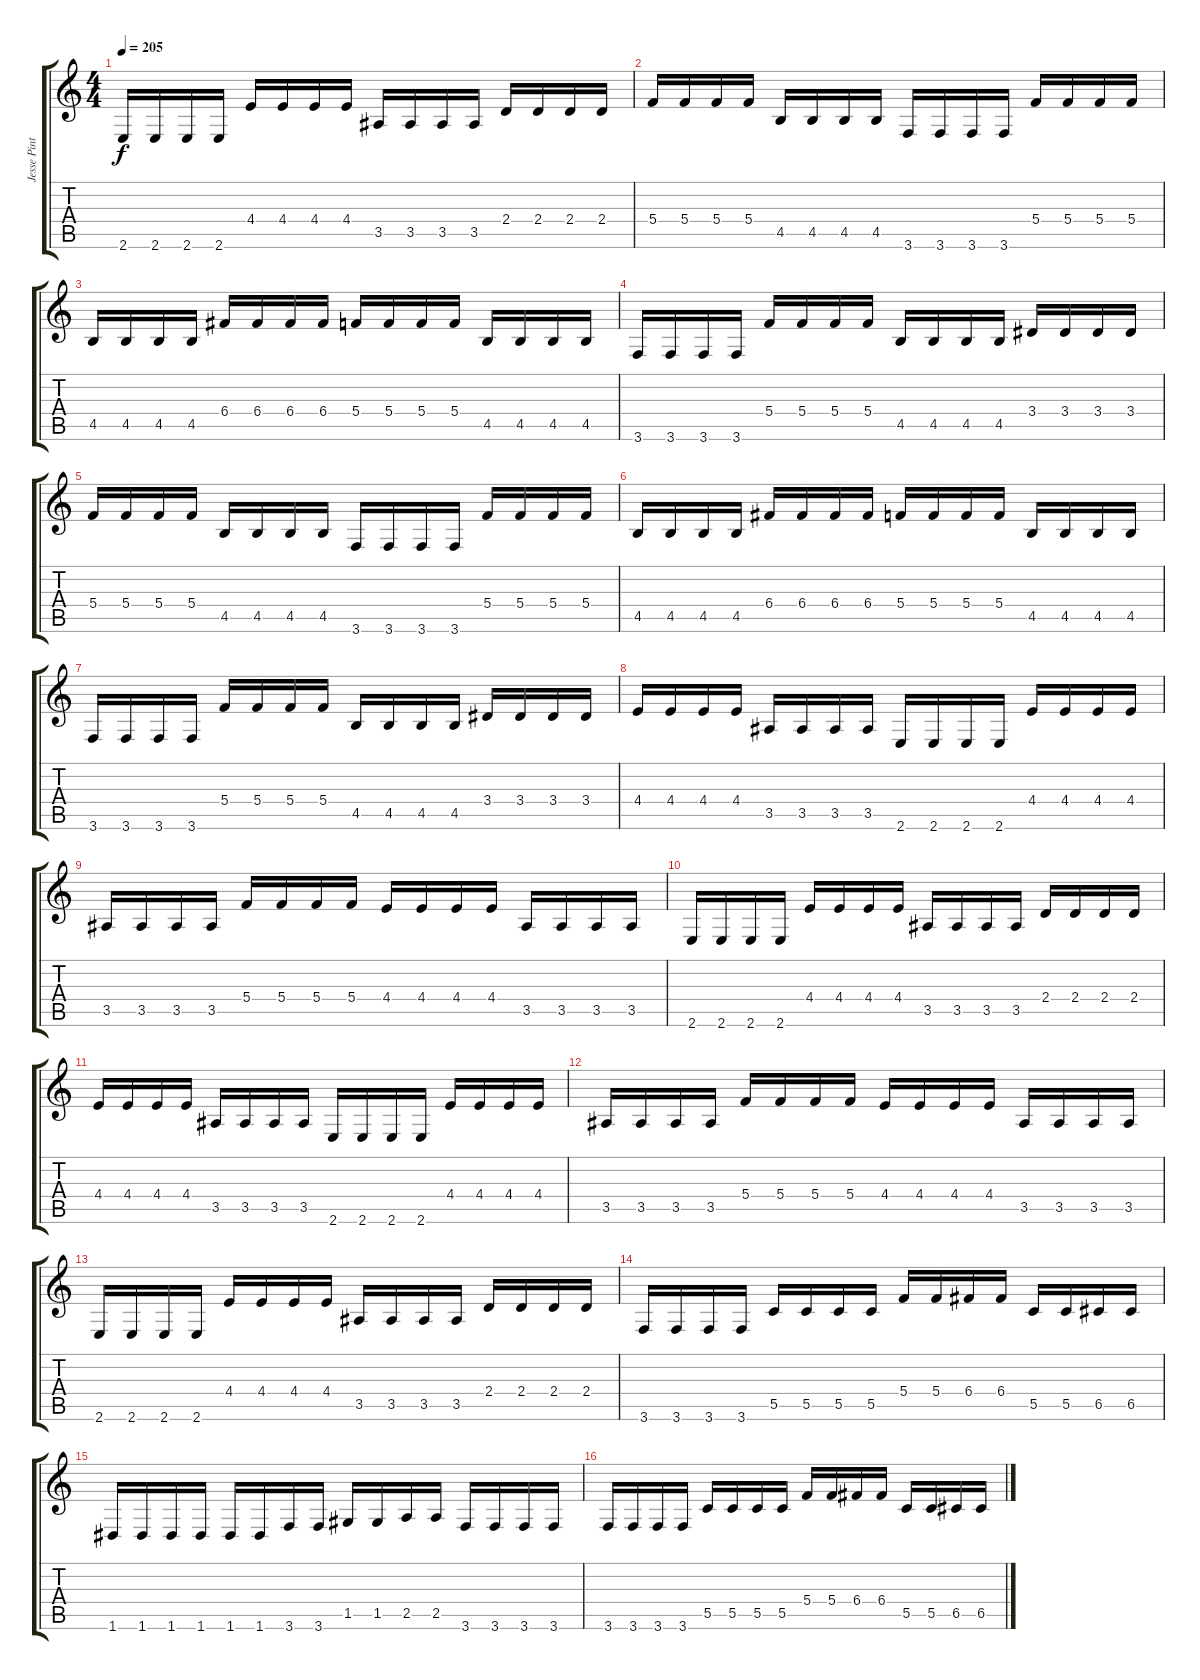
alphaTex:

\track ("Jesse Pintado (Guitar 2)" "Jesse Pint") {instrument distortionguitar}
\staff {score tabs}
\tuning (D4 A3 F3 C3 G2 D2) {hide}
\ts (4 4)
\tempo 205
\clef g2
\ks c
2.6.16{dy f} 2.6.16 2.6.16 2.6.16 4.4.16 4.4.16 4.4.16 4.4.16 3.5.16 3.5.16 3.5.16 3.5.16 2.4.16 2.4.16 2.4.16 2.4.16 |
5.4.16 5.4.16 5.4.16 5.4.16 4.5.16 4.5.16 4.5.16 4.5.16 3.6.16 3.6.16 3.6.16 3.6.16 5.4.16 5.4.16 5.4.16 5.4.16 |
4.5.16 4.5.16 4.5.16 4.5.16 6.4.16 6.4.16 6.4.16 6.4.16 5.4.16 5.4.16 5.4.16 5.4.16 4.5.16 4.5.16 4.5.16 4.5.16 |
3.6.16 3.6.16 3.6.16 3.6.16 5.4.16 5.4.16 5.4.16 5.4.16 4.5.16 4.5.16 4.5.16 4.5.16 3.4.16 3.4.16 3.4.16 3.4.16 |
5.4.16 5.4.16 5.4.16 5.4.16 4.5.16 4.5.16 4.5.16 4.5.16 3.6.16 3.6.16 3.6.16 3.6.16 5.4.16 5.4.16 5.4.16 5.4.16 |
4.5.16 4.5.16 4.5.16 4.5.16 6.4.16 6.4.16 6.4.16 6.4.16 5.4.16 5.4.16 5.4.16 5.4.16 4.5.16 4.5.16 4.5.16 4.5.16 |
3.6.16 3.6.16 3.6.16 3.6.16 5.4.16 5.4.16 5.4.16 5.4.16 4.5.16 4.5.16 4.5.16 4.5.16 3.4.16 3.4.16 3.4.16 3.4.16 |
4.4.16 4.4.16 4.4.16 4.4.16 3.5.16 3.5.16 3.5.16 3.5.16 2.6.16 2.6.16 2.6.16 2.6.16 4.4.16 4.4.16 4.4.16 4.4.16 |
3.5.16 3.5.16 3.5.16 3.5.16 5.4.16 5.4.16 5.4.16 5.4.16 4.4.16 4.4.16 4.4.16 4.4.16 3.5.16 3.5.16 3.5.16 3.5.16 |
2.6.16 2.6.16 2.6.16 2.6.16 4.4.16 4.4.16 4.4.16 4.4.16 3.5.16 3.5.16 3.5.16 3.5.16 2.4.16 2.4.16 2.4.16 2.4.16 |
4.4.16 4.4.16 4.4.16 4.4.16 3.5.16 3.5.16 3.5.16 3.5.16 2.6.16 2.6.16 2.6.16 2.6.16 4.4.16 4.4.16 4.4.16 4.4.16 |
3.5.16 3.5.16 3.5.16 3.5.16 5.4.16 5.4.16 5.4.16 5.4.16 4.4.16 4.4.16 4.4.16 4.4.16 3.5.16 3.5.16 3.5.16 3.5.16 |
2.6.16 2.6.16 2.6.16 2.6.16 4.4.16 4.4.16 4.4.16 4.4.16 3.5.16 3.5.16 3.5.16 3.5.16 2.4.16 2.4.16 2.4.16 2.4.16 |
3.6.16 3.6.16 3.6.16 3.6.16 5.5.16 5.5.16 5.5.16 5.5.16 5.4.16 5.4.16 6.4.16 6.4.16 5.5.16 5.5.16 6.5.16 6.5.16 |
1.6.16 1.6.16 1.6.16 1.6.16 1.6.16 1.6.16 3.6.16 3.6.16 1.5.16 1.5.16 2.5.16 2.5.16 3.6.16 3.6.16 3.6.16 3.6.16 |
3.6.16 3.6.16 3.6.16 3.6.16 5.5.16 5.5.16 5.5.16 5.5.16 5.4.16 5.4.16 6.4.16 6.4.16 5.5.16 5.5.16 6.5.16 6.5.16
